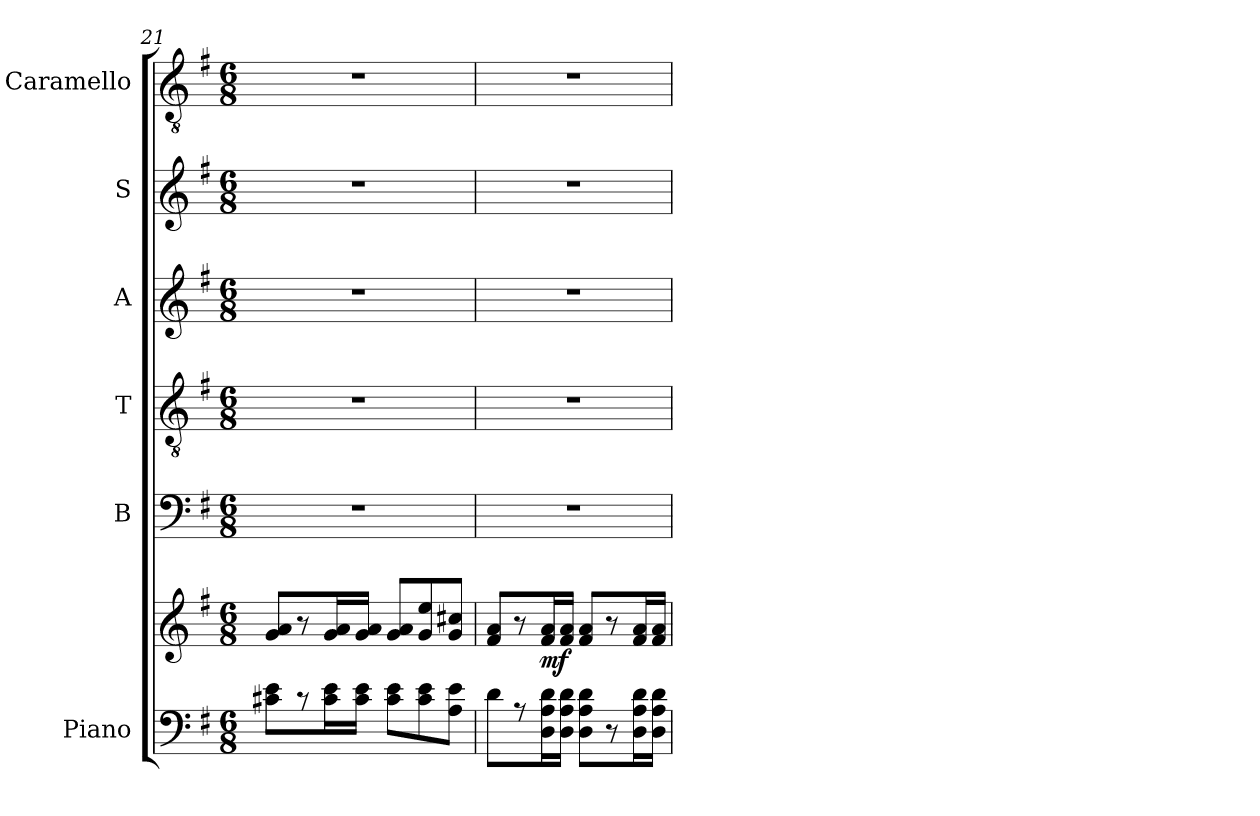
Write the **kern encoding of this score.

**kern	**kern	**dynam	**kern	**kern	**kern	**kern	**kern
*part6	*part6	*part6	*part5	*part4	*part3	*part2	*part1
*staff7	*staff6	*staff6/7	*staff5	*staff4	*staff3	*staff2	*staff1
*I"Piano	*	*	*I"B	*I"T	*I"A	*I"S	*I"Caramello
*I'Pno	*	*	*I'B	*I'T	*I'A	*I'S	*
*clefF4	*clefG2	*	*clefF4	*clefGv2	*clefG2	*clefG2	*clefGv2
*k[f#]	*k[f#]	*	*k[f#]	*k[f#]	*k[f#]	*k[f#]	*k[f#]
*M6/8	*M6/8	*	*M6/8	*M6/8	*M6/8	*M6/8	*M6/8
=21	=21	=21	=21	=21	=21	=21	=21
8c#X\ 8e\L	8g/ 8a/L	.	2.r	2.r	2.r	2.r	2.r
8r	8r	.	.	.	.	.	.
16c#\ 16e\L	16g/ 16a/L	.	.	.	.	.	.
16c#\ 16e\JJ	16g/ 16a/JJ	.	.	.	.	.	.
8c#\ 8e\L	8g/ 8a/L	.	.	.	.	.	.
8c#\ 8e\	8g/ 8ee/	.	.	.	.	.	.
8A\ 8e\J	8g/ 8cc#X/J	.	.	.	.	.	.
=22	=22	=22	=22	=22	=22	=22	=22
8d\L	8f#/ 8a/L	.	2.r	2.r	2.r	2.r	2.r
8r	8r	.	.	.	.	.	.
!	!	!LO:DY:b	!	!	!	!	!
16D\ 16A\ 16d\L	16f#/ 16a/L	mf	.	.	.	.	.
16D\ 16A\ 16d\JJ	16f#/ 16a/JJ	.	.	.	.	.	.
8D\ 8A\ 8d\L	8f#/ 8a/L	.	.	.	.	.	.
8r	8r	.	.	.	.	.	.
16D\ 16A\ 16d\L	16f#/ 16a/L	.	.	.	.	.	.
16D\ 16A\ 16d\JJ	16f#/ 16a/JJ	.	.	.	.	.	.
=	=	=	=	=	=	=	=
*-	*-	*-	*-	*-	*-	*-	*-
